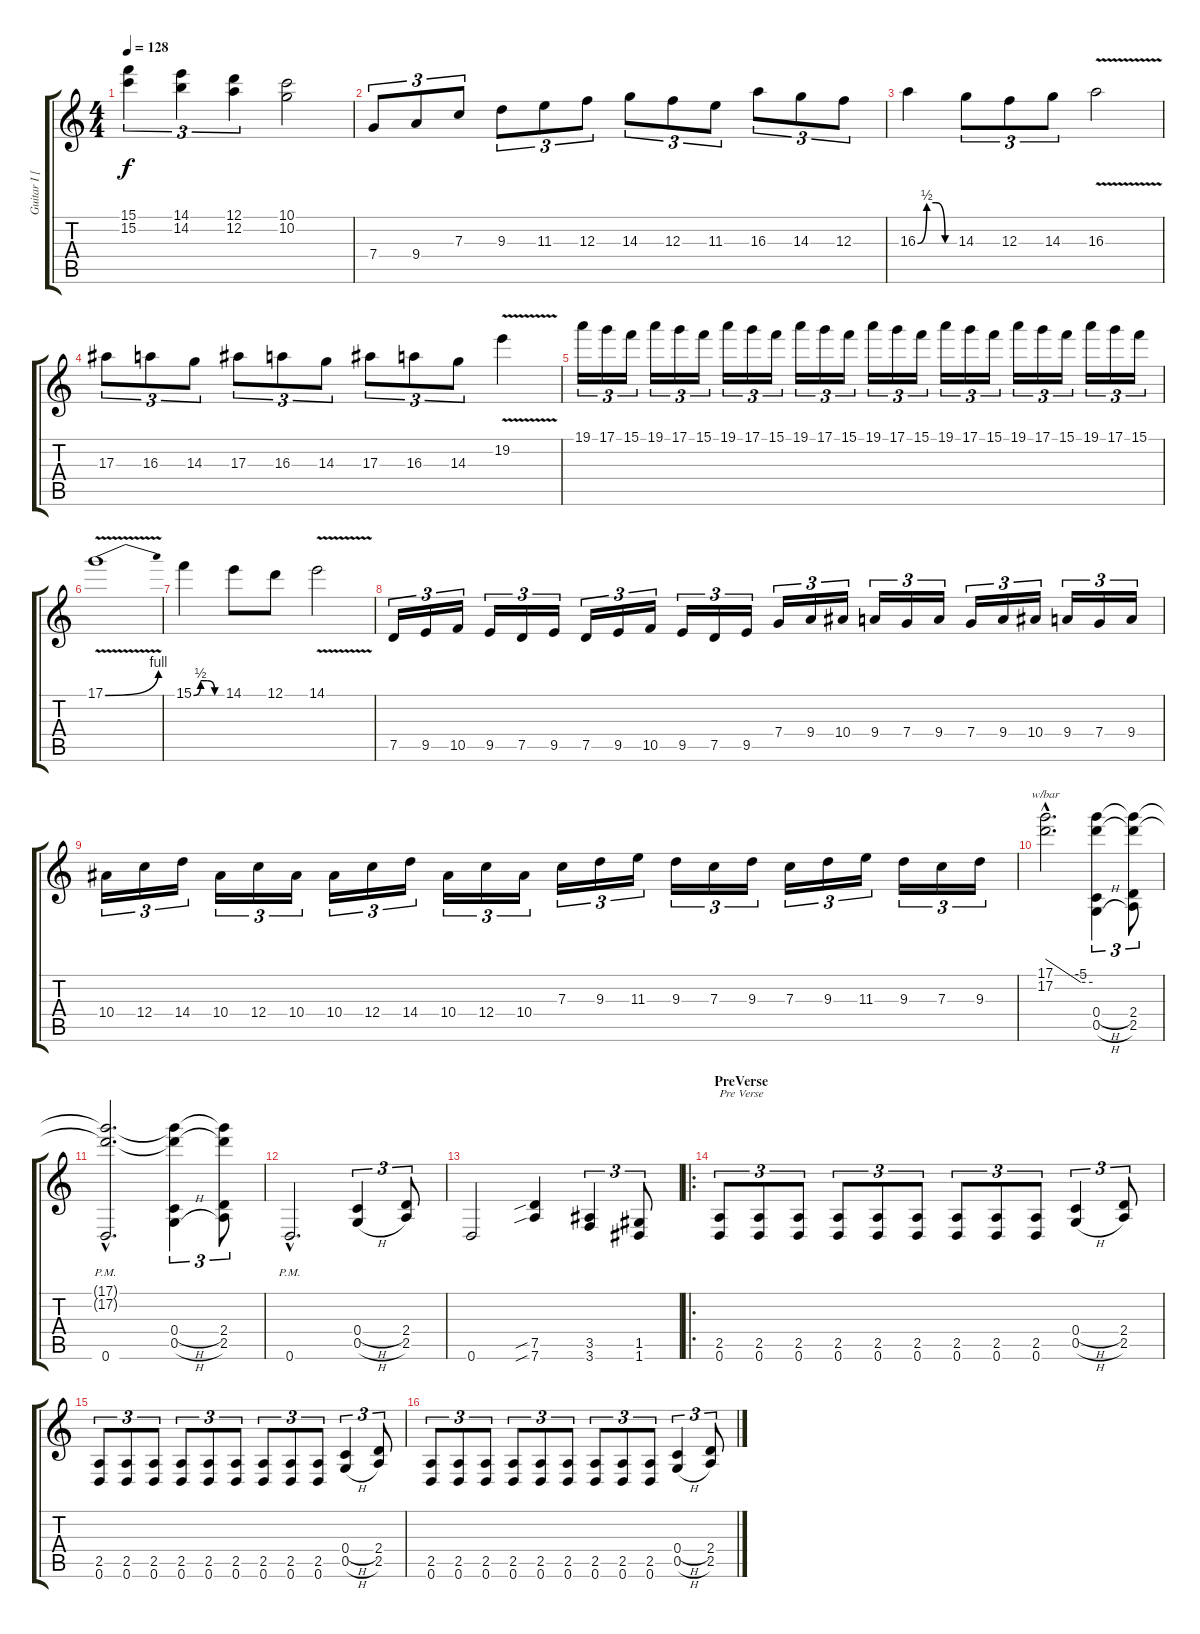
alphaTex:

\track ("Guitar I [Marcus Sunesson]" "Guitar I [") {instrument distortionguitar}
\staff {score tabs}
\tuning (D4 A3 F3 C3 G2 D2) {hide}
\ts (4 4)
\tempo 128
\clef g2
\ks c
(15.1 15.2).4{tu (3 2) dy f} (14.1 14.2).4{tu (3 2)} (12.1 12.2).4{tu (3 2)} (10.1 10.2).2 |
7.4.8{tu (3 2)} 9.4.8{tu (3 2)} 7.3.8{tu (3 2)} 9.3.8{tu (3 2)} 11.3.8{tu (3 2)} 12.3.8{tu (3 2)} 14.3.8{tu (3 2)} 12.3.8{tu (3 2)} 11.3.8{tu (3 2)} 16.3.8{tu (3 2)} 14.3.8{tu (3 2)} 12.3.8{tu (3 2)} |
16.3{be (custom 0 0 15 2 30 2 45 0 60 0)}.4 14.3.8{tu (3 2)} 12.3.8{tu (3 2)} 14.3.8{tu (3 2)} 16.3{v}.2 |
17.3.8{tu (3 2)} 16.3.8{tu (3 2)} 14.3.8{tu (3 2)} 17.3.8{tu (3 2)} 16.3.8{tu (3 2)} 14.3.8{tu (3 2)} 17.3.8{tu (3 2)} 16.3.8{tu (3 2)} 14.3.8{tu (3 2)} 19.2{v}.4 |
19.1.16{tu (3 2)} 17.1.16{tu (3 2)} 15.1.16{tu (3 2)} 19.1.16{tu (3 2)} 17.1.16{tu (3 2)} 15.1.16{tu (3 2)} 19.1.16{tu (3 2)} 17.1.16{tu (3 2)} 15.1.16{tu (3 2)} 19.1.16{tu (3 2)} 17.1.16{tu (3 2)} 15.1.16{tu (3 2)} 19.1.16{tu (3 2)} 17.1.16{tu (3 2)} 15.1.16{tu (3 2)} 19.1.16{tu (3 2)} 17.1.16{tu (3 2)} 15.1.16{tu (3 2)} 19.1.16{tu (3 2)} 17.1.16{tu (3 2)} 15.1.16{tu (3 2)} 19.1.16{tu (3 2)} 17.1.16{tu (3 2)} 15.1.16{tu (3 2)} |
17.1{be (bend 0 0 60 4) v}.1 |
15.1{be (custom 0 0 15 2 30 2 45 0 60 0)}.4 14.1.8 12.1.8 14.1{v}.2 |
7.5.16{tu (3 2)} 9.5.16{tu (3 2)} 10.5.16{tu (3 2)} 9.5.16{tu (3 2)} 7.5.16{tu (3 2)} 9.5.16{tu (3 2)} 7.5.16{tu (3 2)} 9.5.16{tu (3 2)} 10.5.16{tu (3 2)} 9.5.16{tu (3 2)} 7.5.16{tu (3 2)} 9.5.16{tu (3 2)} 7.4.16{tu (3 2)} 9.4.16{tu (3 2)} 10.4.16{tu (3 2)} 9.4.16{tu (3 2)} 7.4.16{tu (3 2)} 9.4.16{tu (3 2)} 7.4.16{tu (3 2)} 9.4.16{tu (3 2)} 10.4.16{tu (3 2)} 9.4.16{tu (3 2)} 7.4.16{tu (3 2)} 9.4.16{tu (3 2)} |
10.4.16{tu (3 2)} 12.4.16{tu (3 2)} 14.4.16{tu (3 2)} 10.4.16{tu (3 2)} 12.4.16{tu (3 2)} 10.4.16{tu (3 2)} 10.4.16{tu (3 2)} 12.4.16{tu (3 2)} 14.4.16{tu (3 2)} 10.4.16{tu (3 2)} 12.4.16{tu (3 2)} 10.4.16{tu (3 2)} 7.3.16{tu (3 2)} 9.3.16{tu (3 2)} 11.3.16{tu (3 2)} 9.3.16{tu (3 2)} 7.3.16{tu (3 2)} 9.3.16{tu (3 2)} 7.3.16{tu (3 2)} 9.3.16{tu (3 2)} 11.3.16{tu (3 2)} 9.3.16{tu (3 2)} 7.3.16{tu (3 2)} 9.3.16{tu (3 2)} |
(17.1{hac} 17.2{hac}).2{d tbe (custom default 0 0 45 -20 60 -20)} (17.1{t} 17.2{t} 0.4{h} 0.5{h}).4{tu (3 2)} (17.1{t} 17.2{t} 2.4 2.5).8{tu (3 2)} |
(17.1{hac t} 17.2{hac t} 0.6{hac pm}).2{d} (17.1{t} 17.2{t} 0.4{h} 0.5{h}).4{tu (3 2)} (17.1{t} 17.2{t} 2.4 2.5).8{tu (3 2)} |
0.6{hac pm}.2{d} (0.4{h} 0.5{h}).4{tu (3 2)} (2.4 2.5).8{tu (3 2)} |
0.6.2 (7.5{sib} 7.6{sib}).4 (3.5 3.6).4{tu (3 2)} (1.5 1.6).8{tu (3 2)} |
\ro
\section ("" "PreVerse")
(2.5 0.6).8{tu (3 2) txt "Pre Verse"} (2.5 0.6).8{tu (3 2)} (2.5 0.6).8{tu (3 2)} (2.5 0.6).8{tu (3 2)} (2.5 0.6).8{tu (3 2)} (2.5 0.6).8{tu (3 2)} (2.5 0.6).8{tu (3 2)} (2.5 0.6).8{tu (3 2)} (2.5 0.6).8{tu (3 2)} (0.4{h} 0.5{h}).4{tu (3 2)} (2.4 2.5).8{tu (3 2)} |
(2.5 0.6).8{tu (3 2)} (2.5 0.6).8{tu (3 2)} (2.5 0.6).8{tu (3 2)} (2.5 0.6).8{tu (3 2)} (2.5 0.6).8{tu (3 2)} (2.5 0.6).8{tu (3 2)} (2.5 0.6).8{tu (3 2)} (2.5 0.6).8{tu (3 2)} (2.5 0.6).8{tu (3 2)} (0.4{h} 0.5{h}).4{tu (3 2)} (2.4 2.5).8{tu (3 2)} |
(2.5 0.6).8{tu (3 2)} (2.5 0.6).8{tu (3 2)} (2.5 0.6).8{tu (3 2)} (2.5 0.6).8{tu (3 2)} (2.5 0.6).8{tu (3 2)} (2.5 0.6).8{tu (3 2)} (2.5 0.6).8{tu (3 2)} (2.5 0.6).8{tu (3 2)} (2.5 0.6).8{tu (3 2)} (0.4{h} 0.5{h}).4{tu (3 2)} (2.4 2.5).8{tu (3 2)}
